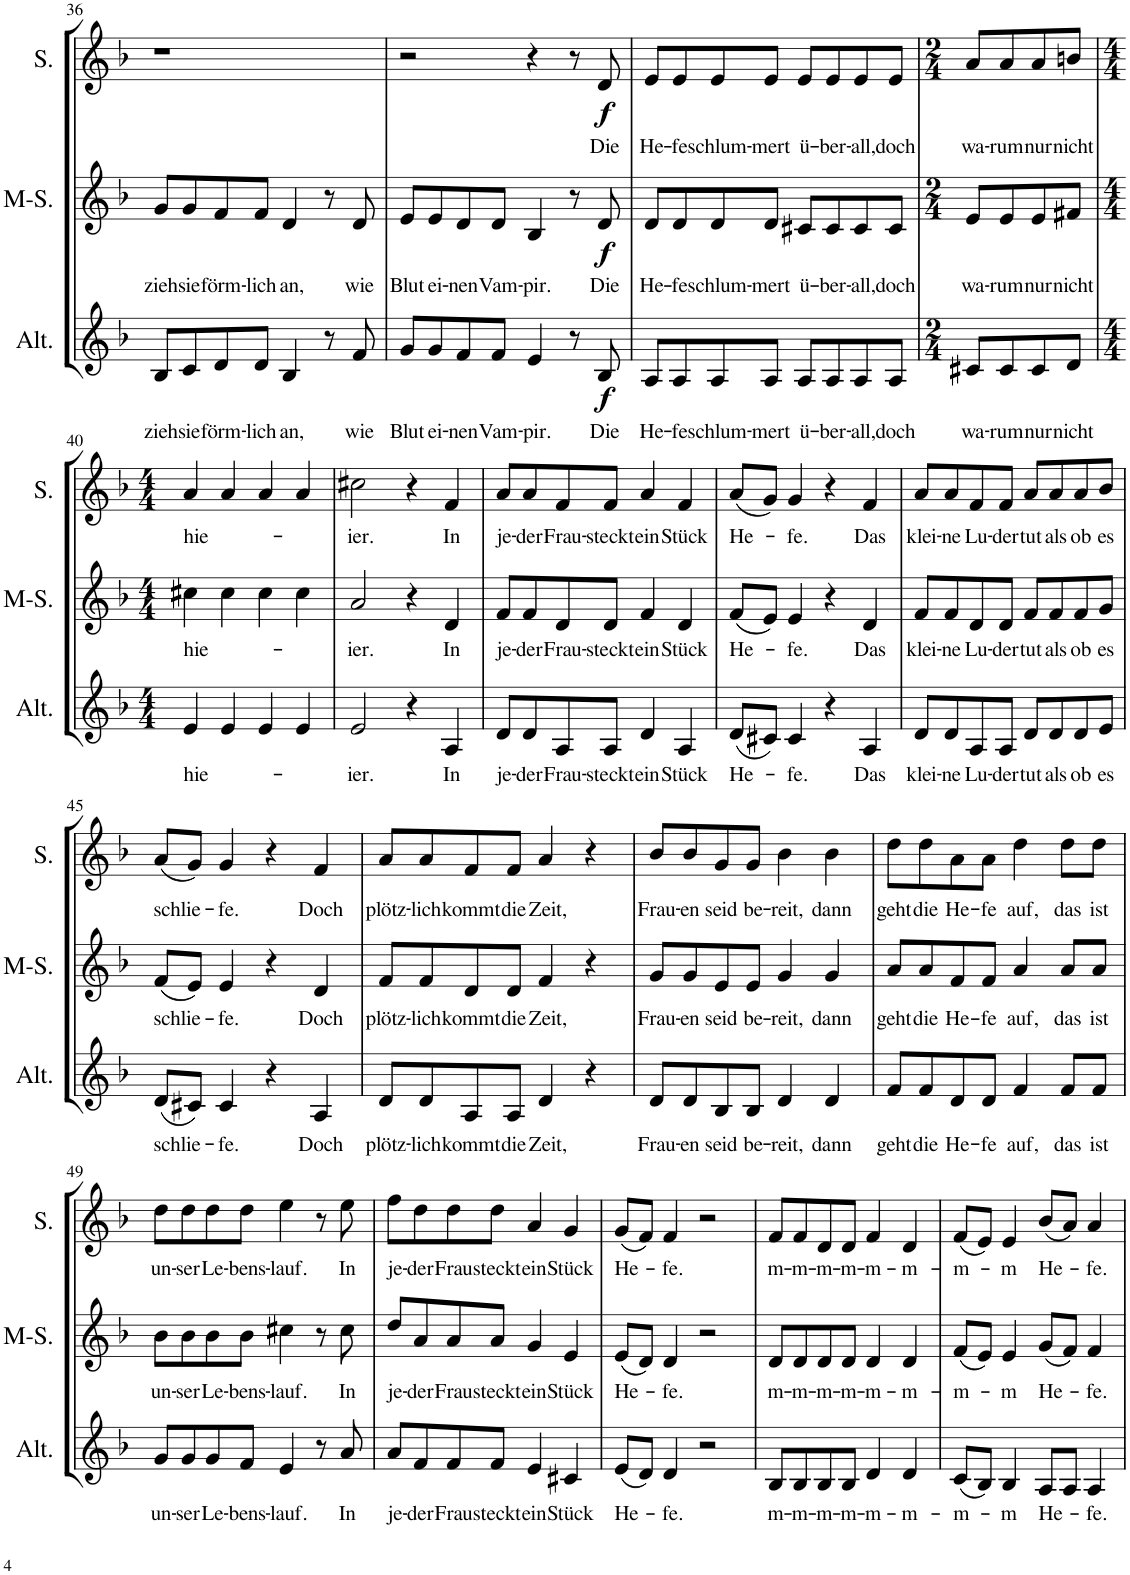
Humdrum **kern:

**kern	**text	**dynam	**kern	**text	**dynam	**kern	**text	**dynam
*part3	*part3	*part3	*part2	*part2	*part2	*part1	*part1	*part1
*staff3	*staff3	*staff3	*staff2	*staff2	*staff2	*staff1	*staff1	*staff1
*I"Alt	*	*	*I"Mezzo	*	*	*I"Sopran	*	*
*I'Alt.	*	*	*	*	*	*I'S.	*	*
!!LO:PB:g=z
*clefG2	*	*	*clefG2	*	*	*clefG2	*	*
*k[b-]	*	*	*k[b-]	*	*	*k[b-]	*	*
*F:	*	*	*F:	*	*	*F:	*	*
*M4/4	*	*	*M4/4	*	*	*M4/4	*	*
=36	=36	=36	=36	=36	=36	=36	=36	=36
!	!LO:LY:b	!	!	!LO:LY:b	!	!	!	!
8B-/L	zieh	.	8g/L	zieh	.	1r	.	.
!	!LO:LY:b	!	!	!LO:LY:b	!	!	!	!
8c/	sie	.	8g/	sie	.	.	.	.
!	!LO:LY:b	!	!	!LO:LY:b	!	!	!	!
8d/	förm-	.	8f/	förm-	.	.	.	.
!	!LO:LY:b	!	!	!LO:LY:b	!	!	!	!
8d/J	-lich	.	8f/J	-lich	.	.	.	.
!	!LO:LY:b	!	!	!LO:LY:b	!	!	!	!
4B-/	an,	.	4d/	an,	.	.	.	.
8r	.	.	8r	.	.	.	.	.
!	!LO:LY:b	!	!	!LO:LY:b	!	!	!	!
8f/	wie	.	8d/	wie	.	.	.	.
=37	=37	=37	=37	=37	=37	=37	=37	=37
!	!LO:LY:b	!	!	!LO:LY:b	!	!	!	!
8g/L	Blut	.	8e/L	Blut	.	2r	.	.
!	!LO:LY:b	!	!	!LO:LY:b	!	!	!	!
8g/	ei-	.	8e/	ei-	.	.	.	.
!	!LO:LY:b	!	!	!LO:LY:b	!	!	!	!
8f/	-nen	.	8d/	-nen	.	.	.	.
!	!LO:LY:b	!	!	!LO:LY:b	!	!	!	!
8f/J	Vam-	.	8d/J	Vam-	.	.	.	.
!	!LO:LY:b	!	!	!LO:LY:b	!	!	!	!
4e/	-pir.	.	4B-/	-pir.	.	4r	.	.
8r	.	.	8r	.	.	8r	.	.
!	!LO:LY:b	!LO:DY:b	!	!LO:LY:b	!LO:DY:b	!	!LO:LY:b	!LO:DY:b
8B-/	Die	f	8d/	Die	f	8d/	Die	f
=38	=38	=38	=38	=38	=38	=38	=38	=38
!	!LO:LY:b	!	!	!LO:LY:b	!	!	!LO:LY:b	!
8A/L	He-	.	8d/L	He-	.	8e/L	He-	.
!	!LO:LY:b	!	!	!LO:LY:b	!	!	!LO:LY:b	!
8A/	-fe	.	8d/	-fe	.	8e/	-fe	.
!	!LO:LY:b	!	!	!LO:LY:b	!	!	!LO:LY:b	!
8A/	schlum-	.	8d/	schlum-	.	8e/	schlum-	.
!	!LO:LY:b	!	!	!LO:LY:b	!	!	!LO:LY:b	!
8A/J	-mert	.	8d/J	-mert	.	8e/J	-mert	.
!	!LO:LY:b	!	!	!LO:LY:b	!	!	!LO:LY:b	!
8A/L	ü-	.	8c#X/L	ü-	.	8e/L	ü-	.
!	!LO:LY:b	!	!	!LO:LY:b	!	!	!LO:LY:b	!
8A/	-ber-	.	8c#/	-ber-	.	8e/	-ber-	.
!	!LO:LY:b	!	!	!LO:LY:b	!	!	!LO:LY:b	!
8A/	-all,	.	8c#/	-all,	.	8e/	-all,	.
!	!LO:LY:b	!	!	!LO:LY:b	!	!	!LO:LY:b	!
8A/J	doch	.	8c#/J	doch	.	8e/J	doch	.
=39	=39	=39	=39	=39	=39	=39	=39	=39
*M2/4	*	*	*M2/4	*	*	*M2/4	*	*
!	!LO:LY:b	!	!	!LO:LY:b	!	!	!LO:LY:b	!
8c#X/L	wa-	.	8e/L	wa-	.	8a/L	wa-	.
!	!LO:LY:b	!	!	!LO:LY:b	!	!	!LO:LY:b	!
8c#/	-rum	.	8e/	-rum	.	8a/	-rum	.
!	!LO:LY:b	!	!	!LO:LY:b	!	!	!LO:LY:b	!
8c#/	nur	.	8e/	nur	.	8a/	nur	.
!	!LO:LY:b	!	!	!LO:LY:b	!	!	!LO:LY:b	!
8d/J	nicht	.	8f#X/J	nicht	.	8bn/J	nicht	.
!!LO:LB:g=z
=40	=40	=40	=40	=40	=40	=40	=40	=40
*M4/4	*	*	*M4/4	*	*	*M4/4	*	*
!	!LO:LY:b	!	!	!LO:LY:b	!	!	!LO:LY:b	!
4e/	hie-	.	4cc#X\	hie-	.	4a/	hie-	.
4e/	.	.	4cc#\	.	.	4a/	.	.
4e/	.	.	4cc#\	.	.	4a/	.	.
4e/	.	.	4cc#\	.	.	4a/	.	.
=41	=41	=41	=41	=41	=41	=41	=41	=41
!	!LO:LY:b	!	!	!LO:LY:b	!	!	!LO:LY:b	!
2e/	-ier.	.	2a/	-ier.	.	2cc#X\	-ier.	.
4r	.	.	4r	.	.	4r	.	.
!	!LO:LY:b	!	!	!LO:LY:b	!	!	!LO:LY:b	!
4A/	In	.	4d/	In	.	4f/	In	.
=42	=42	=42	=42	=42	=42	=42	=42	=42
!	!LO:LY:b	!	!	!LO:LY:b	!	!	!LO:LY:b	!
8d/L	je-	.	8f/L	je-	.	8a/L	je-	.
!	!LO:LY:b	!	!	!LO:LY:b	!	!	!LO:LY:b	!
8d/	-der	.	8f/	-der	.	8a/	-der	.
!	!LO:LY:b	!	!	!LO:LY:b	!	!	!LO:LY:b	!
8A/	Frau-	.	8d/	Frau-	.	8f/	Frau-	.
!	!LO:LY:b	!	!	!LO:LY:b	!	!	!LO:LY:b	!
8A/J	-steckt	.	8d/J	-steckt	.	8f/J	-steckt	.
!	!LO:LY:b	!	!	!LO:LY:b	!	!	!LO:LY:b	!
4d/	ein	.	4f/	ein	.	4a/	ein	.
!	!LO:LY:b	!	!	!LO:LY:b	!	!	!LO:LY:b	!
4A/	Stück	.	4d/	Stück	.	4f/	Stück	.
=43	=43	=43	=43	=43	=43	=43	=43	=43
!	!LO:LY:b	!	!	!LO:LY:b	!	!	!LO:LY:b	!
(8d/L	He-	.	(8f/L	He-	.	(8a/L	He-	.
8c#X/J)	.	.	8e/J)	.	.	8g/J)	.	.
!	!LO:LY:b	!	!	!LO:LY:b	!	!	!LO:LY:b	!
4c#/	-fe.	.	4e/	-fe.	.	4g/	-fe.	.
4r	.	.	4r	.	.	4r	.	.
!	!LO:LY:b	!	!	!LO:LY:b	!	!	!LO:LY:b	!
4A/	Das	.	4d/	Das	.	4f/	Das	.
=44	=44	=44	=44	=44	=44	=44	=44	=44
!	!LO:LY:b	!	!	!LO:LY:b	!	!	!LO:LY:b	!
8d/L	klei-	.	8f/L	klei-	.	8a/L	klei-	.
!	!LO:LY:b	!	!	!LO:LY:b	!	!	!LO:LY:b	!
8d/	-ne	.	8f/	-ne	.	8a/	-ne	.
!	!LO:LY:b	!	!	!LO:LY:b	!	!	!LO:LY:b	!
8A/	Lu-	.	8d/	Lu-	.	8f/	Lu-	.
!	!LO:LY:b	!	!	!LO:LY:b	!	!	!LO:LY:b	!
8A/J	-der	.	8d/J	-der	.	8f/J	-der	.
!	!LO:LY:b	!	!	!LO:LY:b	!	!	!LO:LY:b	!
8d/L	tut	.	8f/L	tut	.	8a/L	tut	.
!	!LO:LY:b	!	!	!LO:LY:b	!	!	!LO:LY:b	!
8d/	als	.	8f/	als	.	8a/	als	.
!	!LO:LY:b	!	!	!LO:LY:b	!	!	!LO:LY:b	!
8d/	ob	.	8f/	ob	.	8a/	ob	.
!	!LO:LY:b	!	!	!LO:LY:b	!	!	!LO:LY:b	!
8e/J	es	.	8g/J	es	.	8b-/J	es	.
!!LO:LB:g=z
=45	=45	=45	=45	=45	=45	=45	=45	=45
!	!LO:LY:b	!	!	!LO:LY:b	!	!	!LO:LY:b	!
(8d/L	schlie-	.	(8f/L	schlie-	.	(8a/L	schlie-	.
8c#X/J)	.	.	8e/J)	.	.	8g/J)	.	.
!	!LO:LY:b	!	!	!LO:LY:b	!	!	!LO:LY:b	!
4c#/	-fe.	.	4e/	-fe.	.	4g/	-fe.	.
4r	.	.	4r	.	.	4r	.	.
!	!LO:LY:b	!	!	!LO:LY:b	!	!	!LO:LY:b	!
4A/	Doch	.	4d/	Doch	.	4f/	Doch	.
=46	=46	=46	=46	=46	=46	=46	=46	=46
!	!LO:LY:b	!	!	!LO:LY:b	!	!	!LO:LY:b	!
8d/L	plötz-	.	8f/L	plötz-	.	8a/L	plötz-	.
!	!LO:LY:b	!	!	!LO:LY:b	!	!	!LO:LY:b	!
8d/	-lich	.	8f/	-lich	.	8a/	-lich	.
!	!LO:LY:b	!	!	!LO:LY:b	!	!	!LO:LY:b	!
8A/	kommt	.	8d/	kommt	.	8f/	kommt	.
!	!LO:LY:b	!	!	!LO:LY:b	!	!	!LO:LY:b	!
8A/J	die	.	8d/J	die	.	8f/J	die	.
!	!LO:LY:b	!	!	!LO:LY:b	!	!	!LO:LY:b	!
4d/	Zeit,	.	4f/	Zeit,	.	4a/	Zeit,	.
4r	.	.	4r	.	.	4r	.	.
=47	=47	=47	=47	=47	=47	=47	=47	=47
!	!LO:LY:b	!	!	!LO:LY:b	!	!	!LO:LY:b	!
8d/L	Frau-	.	8g/L	Frau-	.	8b-/L	Frau-	.
!	!LO:LY:b	!	!	!LO:LY:b	!	!	!LO:LY:b	!
8d/	-en	.	8g/	-en	.	8b-/	-en	.
!	!LO:LY:b	!	!	!LO:LY:b	!	!	!LO:LY:b	!
8B-/	seid	.	8e/	seid	.	8g/	seid	.
!	!LO:LY:b	!	!	!LO:LY:b	!	!	!LO:LY:b	!
8B-/J	be-	.	8e/J	be-	.	8g/J	be-	.
!	!LO:LY:b	!	!	!LO:LY:b	!	!	!LO:LY:b	!
4d/	-reit,	.	4g/	-reit,	.	4b-\	-reit,	.
!	!LO:LY:b	!	!	!LO:LY:b	!	!	!LO:LY:b	!
4d/	dann	.	4g/	dann	.	4b-\	dann	.
=48	=48	=48	=48	=48	=48	=48	=48	=48
!	!LO:LY:b	!	!	!LO:LY:b	!	!	!LO:LY:b	!
8f/L	geht	.	8a/L	geht	.	8dd\L	geht	.
!	!LO:LY:b	!	!	!LO:LY:b	!	!	!LO:LY:b	!
8f/	die	.	8a/	die	.	8dd\	die	.
!	!LO:LY:b	!	!	!LO:LY:b	!	!	!LO:LY:b	!
8d/	He-	.	8f/	He-	.	8a\	He-	.
!	!LO:LY:b	!	!	!LO:LY:b	!	!	!LO:LY:b	!
8d/J	-fe	.	8f/J	-fe	.	8a\J	-fe	.
!	!LO:LY:b	!	!	!LO:LY:b	!	!	!LO:LY:b	!
4f/	auf,	.	4a/	auf,	.	4dd\	auf,	.
!	!LO:LY:b	!	!	!LO:LY:b	!	!	!LO:LY:b	!
8f/L	das	.	8a/L	das	.	8dd\L	das	.
!	!LO:LY:b	!	!	!LO:LY:b	!	!	!LO:LY:b	!
8f/J	ist	.	8a/J	ist	.	8dd\J	ist	.
!!LO:LB:g=z
=49	=49	=49	=49	=49	=49	=49	=49	=49
!	!LO:LY:b	!	!	!LO:LY:b	!	!	!LO:LY:b	!
8g/L	un-	.	8b-\L	un-	.	8dd\L	un-	.
!	!LO:LY:b	!	!	!LO:LY:b	!	!	!LO:LY:b	!
8g/	-ser	.	8b-\	-ser	.	8dd\	-ser	.
!	!LO:LY:b	!	!	!LO:LY:b	!	!	!LO:LY:b	!
8g/	Le-	.	8b-\	Le-	.	8dd\	Le-	.
!	!LO:LY:b	!	!	!LO:LY:b	!	!	!LO:LY:b	!
8f/J	-bens-	.	8b-\J	-bens-	.	8dd\J	-bens-	.
!	!LO:LY:b	!	!	!LO:LY:b	!	!	!LO:LY:b	!
4e/	-lauf.	.	4cc#X\	-lauf.	.	4ee\	-lauf.	.
8r	.	.	8r	.	.	8r	.	.
!	!LO:LY:b	!	!	!LO:LY:b	!	!	!LO:LY:b	!
8a/	In	.	8cc#\	In	.	8ee\	In	.
=50	=50	=50	=50	=50	=50	=50	=50	=50
!	!LO:LY:b	!	!	!LO:LY:b	!	!	!LO:LY:b	!
8a/L	je-	.	8dd/L	je-	.	8ff\L	je-	.
!	!LO:LY:b	!	!	!LO:LY:b	!	!	!LO:LY:b	!
8f/	-der	.	8a/	-der	.	8dd\	-der	.
!	!LO:LY:b	!	!	!LO:LY:b	!	!	!LO:LY:b	!
8f/	Frau	.	8a/	Frau	.	8dd\	Frau	.
!	!LO:LY:b	!	!	!LO:LY:b	!	!	!LO:LY:b	!
8f/J	steckt	.	8a/J	steckt	.	8dd\J	steckt	.
!	!LO:LY:b	!	!	!LO:LY:b	!	!	!LO:LY:b	!
4e/	ein	.	4g/	ein	.	4a/	ein	.
!	!LO:LY:b	!	!	!LO:LY:b	!	!	!LO:LY:b	!
4c#X/	Stück	.	4e/	Stück	.	4g/	Stück	.
=51	=51	=51	=51	=51	=51	=51	=51	=51
!	!LO:LY:b	!	!	!LO:LY:b	!	!	!LO:LY:b	!
(8e/L	He-	.	(8e/L	He-	.	(8g/L	He-	.
8d/J)	.	.	8d/J)	.	.	8f/J)	.	.
!	!LO:LY:b	!	!	!LO:LY:b	!	!	!LO:LY:b	!
4d/	-fe.	.	4d/	-fe.	.	4f/	-fe.	.
2r	.	.	2r	.	.	2r	.	.
=52	=52	=52	=52	=52	=52	=52	=52	=52
!	!LO:LY:b	!	!	!LO:LY:b	!	!	!LO:LY:b	!
8B-/L	m-	.	8d/L	m-	.	8f/L	m-	.
!	!LO:LY:b	!	!	!LO:LY:b	!	!	!LO:LY:b	!
8B-/	-m-	.	8d/	-m-	.	8f/	-m-	.
!	!LO:LY:b	!	!	!LO:LY:b	!	!	!LO:LY:b	!
8B-/	-m-	.	8d/	-m-	.	8d/	-m-	.
!	!LO:LY:b	!	!	!LO:LY:b	!	!	!LO:LY:b	!
8B-/J	-m-	.	8d/J	-m-	.	8d/J	-m-	.
!	!LO:LY:b	!	!	!LO:LY:b	!	!	!LO:LY:b	!
4d/	-m-	.	4d/	-m-	.	4f/	-m-	.
!	!LO:LY:b	!	!	!LO:LY:b	!	!	!LO:LY:b	!
4d/	-m-	.	4d/	-m-	.	4d/	-m-	.
=53	=53	=53	=53	=53	=53	=53	=53	=53
!	!LO:LY:b	!	!	!LO:LY:b	!	!	!LO:LY:b	!
(8c/L	-m-	.	(8f/L	-m-	.	(8f/L	-m-	.
8B-/J)	.	.	8e/J)	.	.	8e/J)	.	.
!	!LO:LY:b	!	!	!LO:LY:b	!	!	!LO:LY:b	!
4B-/	-m	.	4e/	-m	.	4e/	-m	.
!	!LO:LY:b	!	!	!LO:LY:b	!	!	!LO:LY:b	!
8A/L	He-	.	(8g/L	He-	.	(8b-/L	He-	.
8A/J	.	.	8f/J)	.	.	8a/J)	.	.
!	!LO:LY:b	!	!	!LO:LY:b	!	!	!LO:LY:b	!
4A/	-fe.	.	4f/	-fe.	.	4a/	-fe.	.
=	=	=	=	=	=	=	=	=
*-	*-	*-	*-	*-	*-	*-	*-	*-
